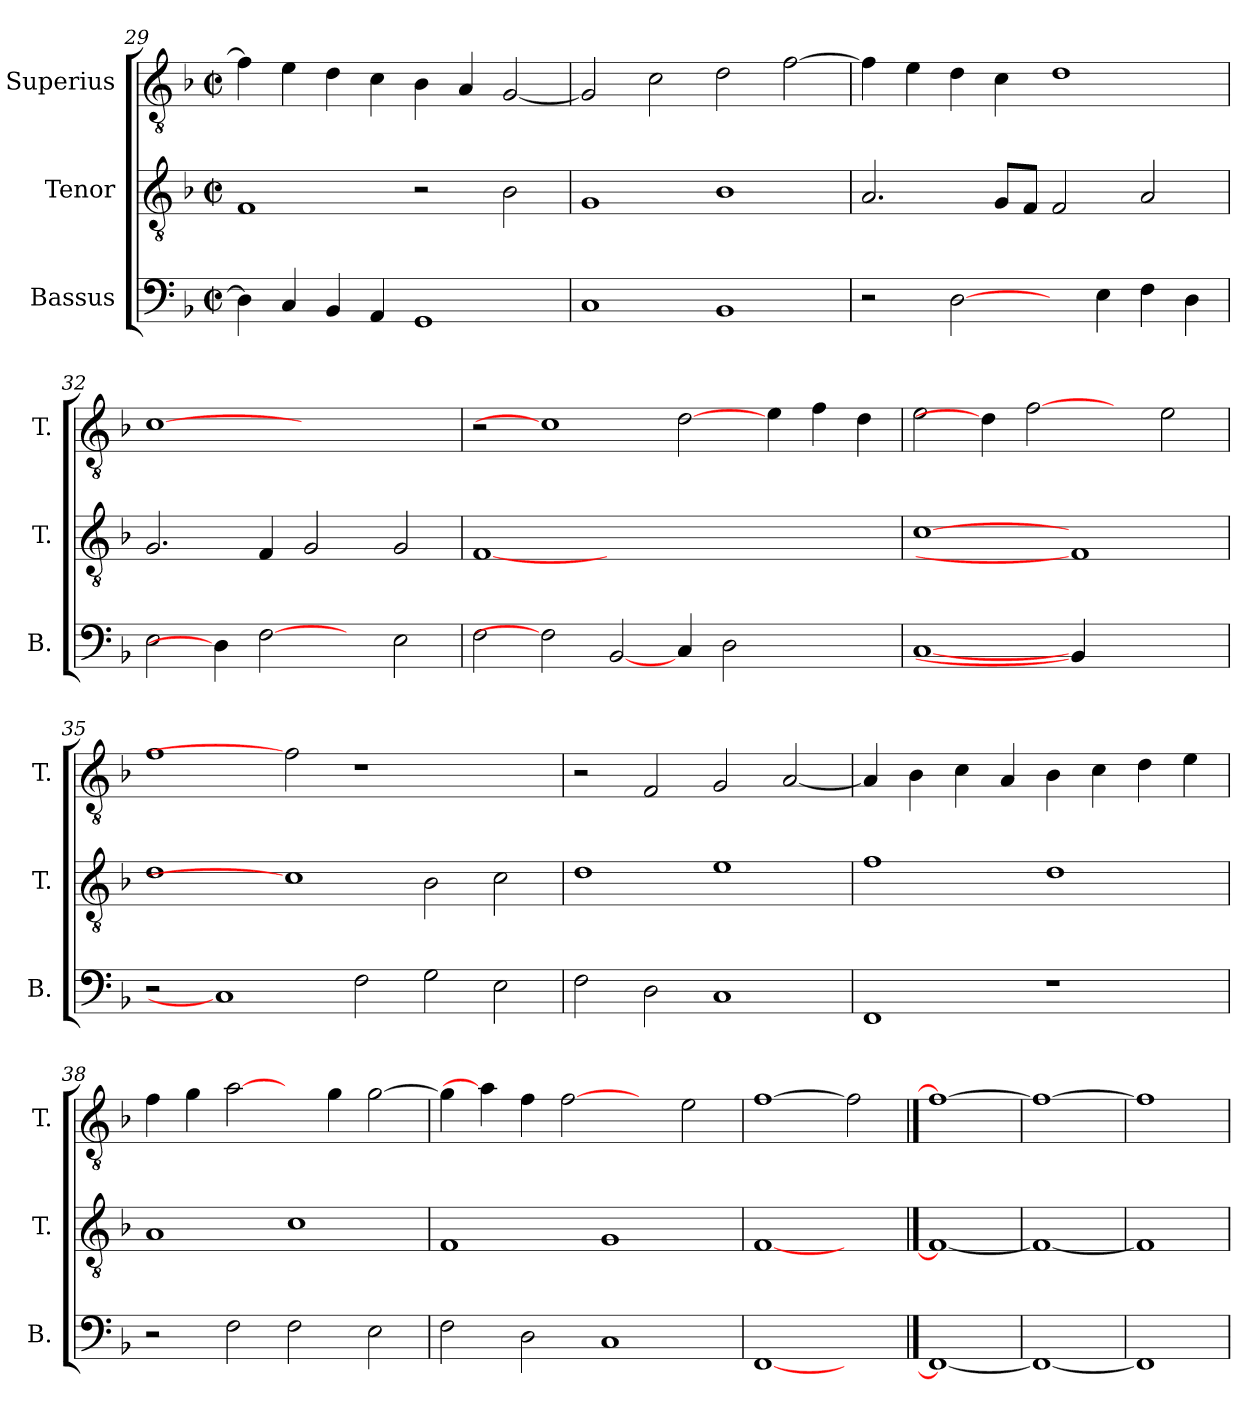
**kern	**kern	**kern
*part3	*part2	*part1
*staff3	*staff2	*staff1
*I"Bassus	*I"Tenor	*I"Superius
*I'B.	*I'T.	*I'T.
!!LO:PB:g=z
*clefF4	*clefGv2	*clefGv2
*	*ITrd7c12	*ITrd7c12
*k[b-]	*k[b-]	*k[b-]
*F:	*F:	*F:
*M2/2	*M2/2	*M2/2
*met(c|)	*met(c|)	*met(c|)
=29	=29	=29
4Di\]	1FFi	4Fi\]
4Ci/	.	4Ei\
4BB-i/	.	4Di\
4AAi/	.	4Ci\
1GGi	2r	4BB-i\
.	.	4AAi/
.	2BB-i\	[<2GGi/
=30	=30	=30
1Ci	1GGi	2GGi/]
.	.	2Ci\
1BB-i	1BB-i	2Di\
.	.	[>2Fi\
=31	=31	=31
2r	2.AAi/	4Fi\]
.	.	4Ei\
[2Di\	.	4Di\
.	8GGi/L	4Ci\
.	8FFi/J	.
4ryy	2FFi/	1Di
4Ei\	.	.
4Fi\	2AAi/	.
4Di\	.	.
=32	=32	=32
2Ei\	2.GGi/	[1Ci
4Di\]	.	.
[2Fi	4FFi/	.
.	2GGi/	1ryy
4ryy	.	.
2Ei\	2GGi/	.
!!LO:LB:g=z
=33	=33	=33
2Fi\	[1FFi	2r
2Fi]	.	1Ci]
[2BB-i/	1..ryy	.
4Ci/	.	[2Di\
2Di\	.	.
.	.	4Ei\
2ryy	.	4Fi\
.	.	4Di\
=34	=34	=34
[1Ci	[1Ci	2Ei\
.	.	4Di\]
.	.	[2Fi
4BB-i/]	1FFi]	.
2.ryy	.	4ryy
.	.	2Ei\
=35	=35	=35
2r	1Di	1Fi
1Ci]	.	.
.	1Ci]	2Fi]
2Fi\	.	1r
2Gi\	2BB-i\	.
2Ei\	2Ci\	2ryy
=36	=36	=36
2Fi\	1Di	2r
2Di\	.	2FFi/
1Ci	1Ei	2GGi/
.	.	[<2AAi/
!!LO:LB:g=z
=37	=37	=37
1FFi	1Fi	4AAi/]
.	.	4BB-i\
.	.	4Ci\
.	.	4AAi/
1r	1Di	4BB-i\
.	.	4Ci\
.	.	4Di\
.	.	4Ei\
=38	=38	=38
2r	1AAi	4Fi\
.	.	4Gi\
2Fi\	.	[2Ai\
2Fi\	1Ci	4ryy
.	.	4Gi\
2Ei\	.	[>2Gi\
=39	=39	=39
2Fi\	1FFi	4Gi\]
.	.	4Ai\]
2Di\	.	4Fi\
.	.	[2Fi
1Ci	1GGi	.
.	.	4ryy
.	.	2Ei\
=40	=40	=40
[1FFi	[1FFi	[1Fi
2ryy	2ryy	2Fi]
==41	==41	==41
1FFi_	1FFi_	1Fi_
=42	=42	=42
1FFi_	1FFi_	1Fi_
=43	=43	=43
1FFi]	1FFi]	1Fi]
=	=	=
*-	*-	*-
